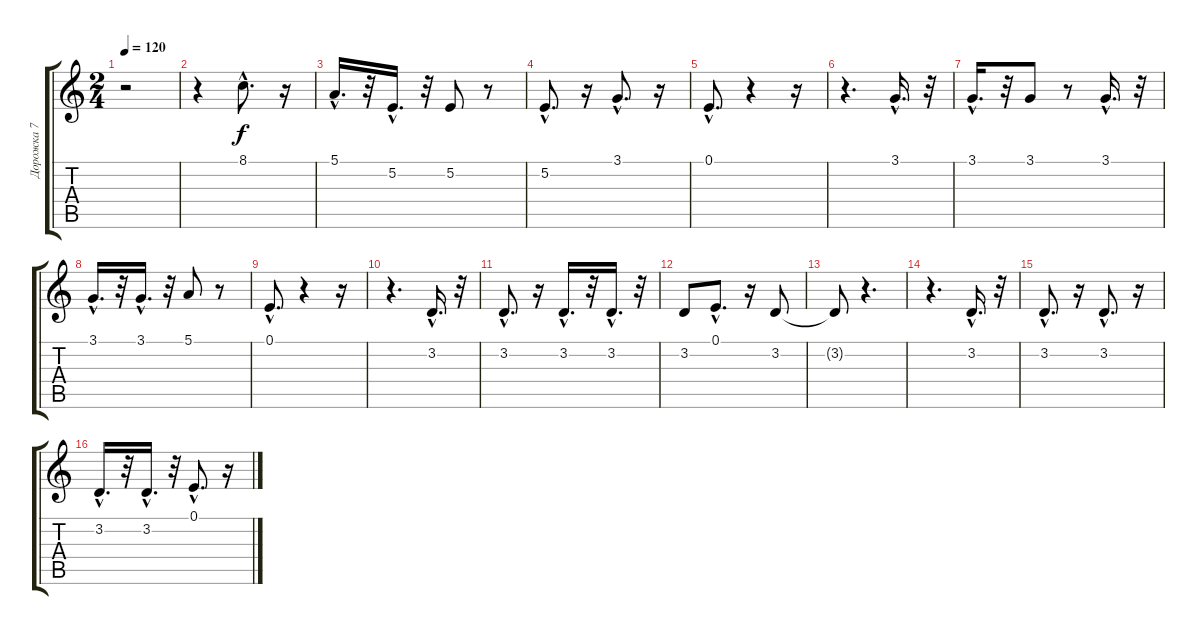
\track ("Дорожка 7" "Дорожка 7") {instrument pad4choir}
\staff {score tabs}
\tuning (E4 B3 G3 D3 A2 D2) {hide}
\ts (2 4)
\tempo 120
\clef g2
\ks c
r.2{dy f} |
r.4 8.1{hac}.8{d} r.16 |
5.1{hac}.16{d} r.32 5.2{hac}.16{d} r.32 5.2.8 r.8 |
5.2{hac}.8{d} r.16 3.1{hac}.8{d} r.16 |
0.1{hac}.8{d} r.4 r.16 |
r.4{d} 3.1{hac}.16{d} r.32 |
3.1{hac}.16{d} r.32 3.1.8 r.8 3.1{hac}.16{d} r.32 |
3.1{hac}.16{d} r.32 3.1{hac}.16{d} r.32 5.1.8 r.8 |
0.1{hac}.8{d} r.4 r.16 |
r.4{d} 3.2{hac}.16{d} r.32 |
3.2{hac}.8{d} r.16 3.2{hac}.16{d} r.32 3.2{hac}.16{d} r.32 |
3.2.8 0.1{hac}.8{d} r.16 3.2.8 |
3.2{t}.8 r.4{d} |
r.4{d} 3.2{hac}.16{d} r.32 |
3.2{hac}.8{d} r.16 3.2{hac}.8{d} r.16 |
3.2{hac}.16{d} r.32 3.2{hac}.16{d} r.32 0.1{hac}.8{d} r.16
